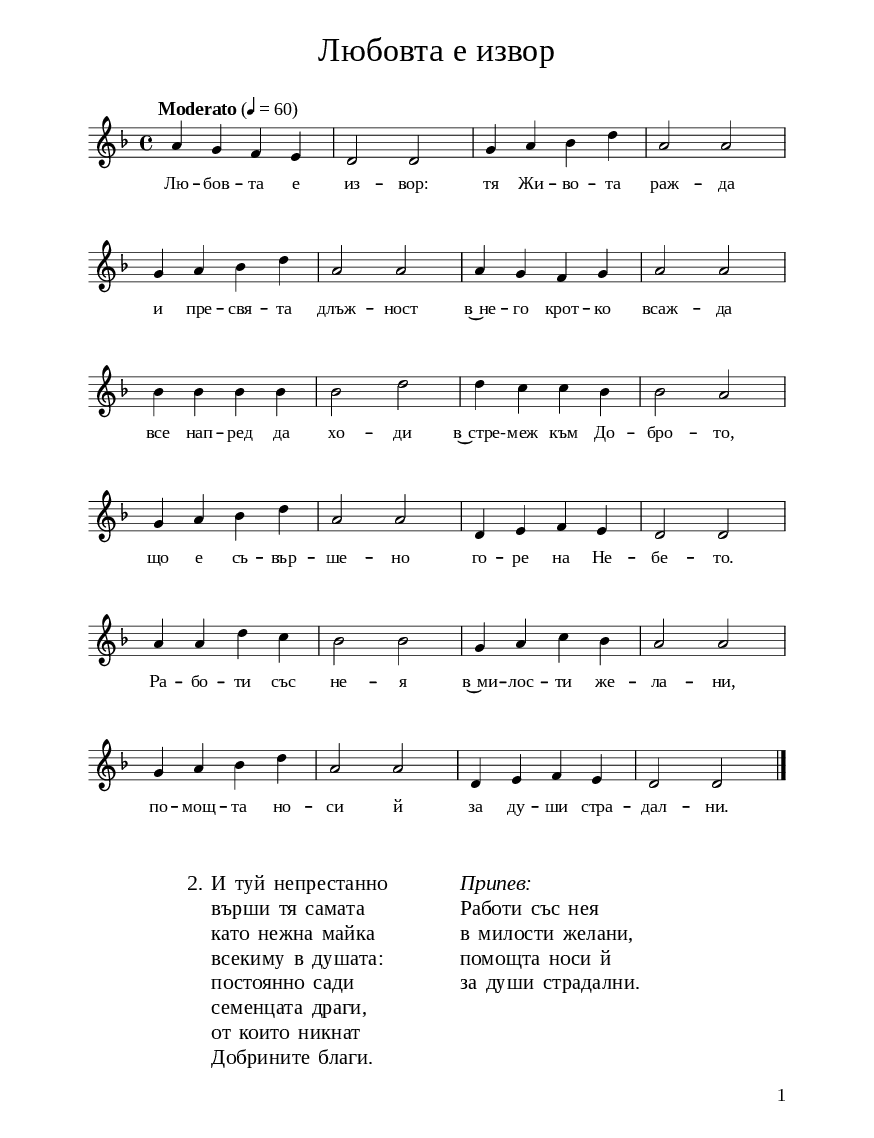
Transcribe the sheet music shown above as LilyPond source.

\version "2.24.2"

% include paper part and global functions
\include "include/globals.ily"

\bookpart {
  \label #'ref026
  \tocItem \markup "Любовта е извор"
  \include "include/bookpart-paper.ily"
  \score {
    \include "include/score-layout.ily"

    \new Voice \absolute {
      \clef treble
      \key d \minor
      \time 4/4
      \tempoFunc "Moderato" 4 "60"
      \autoBeamOff
      a'4 g' f' e'| d'2 d'2| g'4 a' bes' d''| a'2 a'2 | \break
      g'4 a' bes' d''| a'2 a'2 | a'4 g'4 f'4 g'4 a'2 a'2| \break
      bes'4 bes'4 bes'4 bes'4 | bes'2 d''2 | d''4 c''4 c''4 bes'4 bes'2 a'2 | \break
      g'4 a'4 bes'4 d''4 | a'2 a'2 | d'4 e'4 f'4 e'4 | d'2 d'2 | \break
      a'4 a'4 d''4 c''4 | bes'2 bes'2 | g'4 a'4 c''4 bes'4 | a'2 a'2 | \break
      g'4 a'4 bes'4 d''4 | a'2 a'2 | d'4 e'4 f'4 e'4 | d'2 d'2 | \bar "|." \break
    }

    \addlyrics {
      Лю -- бов -- та е из -- вор: тя Жи -- во -- та раж -- да
      и пре -- свя -- та длъж -- ност в~не -- го крот -- ко всаж -- да
      все нап -- ред да хо -- ди "в~стре-" -- меж към До -- бро -- то,
      що е съ -- вър -- ше -- но го -- ре на Не -- бе -- то.
      Ра -- бо -- ти със не -- я в~ми -- лос -- ти же -- ла -- ни,
      по -- мощ -- та но -- си й за ду -- ши стра -- дал -- ни.
    }

    \header {
      title = \titleFunc "Любовта е извор" "Ljubovta e izvor"
    }

    \midi{}

  } % score


  \markup \fontsize #bgCoupletFontSize {
    \hspace #9.5
    \override #`(baseline-skip . ,bgCoupletBaselineSkip) % affects space between column lines
    \column {

      \line { 2. И туй непрестанно  }
      \line {   "   " върши тя самата }
      \line {   "   " като нежна майка }
      \line {   "   " всекиму в душата:  }
      \line {   "   " постоянно сади}
      \line {   "   " семенцата драги,}
      \line {   "   " от които никнат}
      \line {   "   " Добрините благи.}



    }

    \hspace #4
    \override #`(baseline-skip . ,bgCoupletBaselineSkip) % affects space between column lines
    \column {
      \line { "   " \italic {Припев:} }
      \line {   "   "Работи със нея }
      \line {   "   " в милости желани, }
      \line {   "   "   помощта носи й }
      \line {   "   "  за души страдални. }


    } %column

  } % markup

  \pageBreak

  \markup \fontsize #bgCoupletFontSize {
    \hspace #20
    \override #`(baseline-skip . ,bgCoupletBaselineSkip) % affects space between column lines
    \column {
      \line { 3. Таз велика тайна }
      \line {   "   " кой добре разбира, }
      \line {   "   " свойта душа мила }
      \line {   "   " сутрина разкрива, }
      \line {   "   " както кринът бели}
      \line {   "   "на роса небесна}
      \line {   "   "и на слънчевата}
      \line {   "   "светлина чудесна.}
      \line {   "   "}
      \line { "   " \italic {Припев ...} }
      \line {   "   "}
      \line { 4. Слънцето, което }
      \line {   "   " оживотворява }
      \line {   "   " овреме човека,}
      \line {   "   " топло озарява, }
      \line {   "   "буди и възраства}
      \line {   "   "в него семенцата}
      \line {   "   "и му пълни тайно}
      \line {   "   "с Добрини душата.}
      \line {   "   "}
      \line { "   " \italic {Припев ...} }
      \line {   "   "}
      \line { 5. Плодове тъй сладки, }
      \line {   "   " в Любовта узрели, }
      \line {   "   "най-блажен ще бъде}
      \line {   "   "тоз, който ви вкуси.}
      \line {   "   "В жилища небесни}
      \line {   "   "вечно ще живее,}
      \line {   "   "пред престола Божи}
      \line {   "   "песни ще да пее.}
      \line {   "   "}
      \line { "   " \italic {Припев ...} }
    }

  } % markup


} % bookpart
